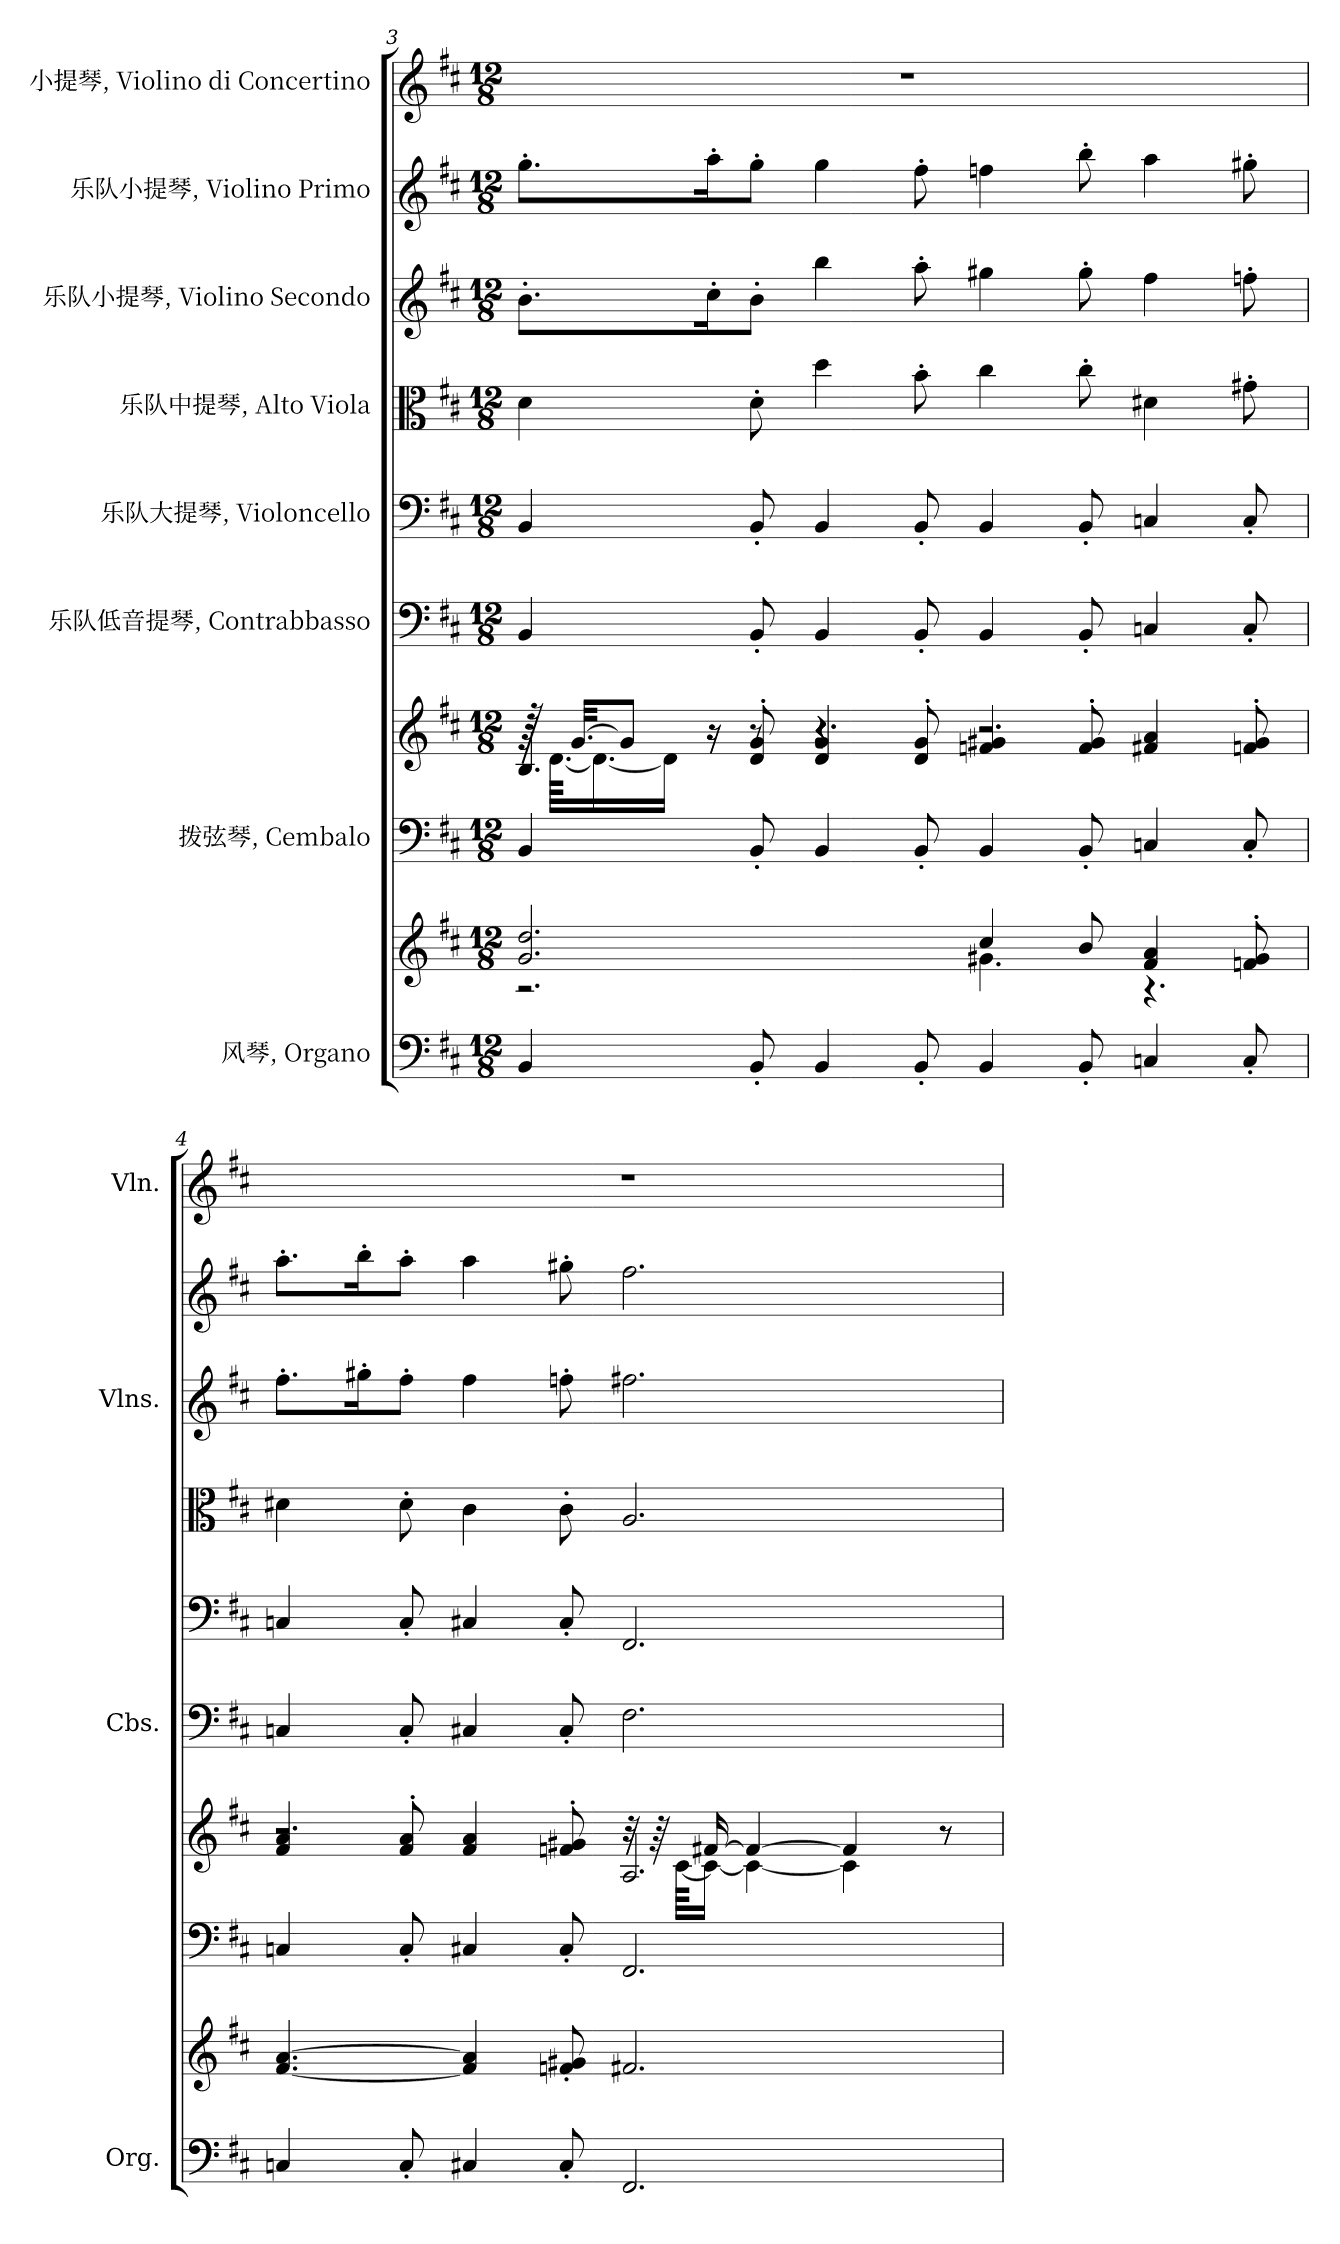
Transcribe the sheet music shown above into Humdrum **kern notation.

**kern	**kern	**kern	**kern	**kern	**kern	**kern	**kern	**kern	**kern
*part8	*part8	*part7	*part7	*part6	*part5	*part4	*part3	*part2	*part1
*staff10	*staff9	*staff8	*staff7	*staff6	*staff5	*staff4	*staff3	*staff2	*staff1
*I"风琴, Organo	*	*I"拨弦琴, Cembalo	*	*I"乐队低音提琴, Contrabbasso	*I"乐队大提琴, Violoncello	*I"乐队中提琴, Alto Viola	*I"乐队小提琴, Violino Secondo	*I"乐队小提琴, Violino Primo	*I"小提琴, Violino di Concertino
*I'Org.	*	*	*	*I'Cbs.	*	*	*I'Vlns.	*	*I'Vln.
!!LO:PB:g=z
*clefF4	*clefG2	*clefF4	*clefG2	*clefF4	*clefF4	*clefC3	*clefG2	*clefG2	*clefG2
*	*	*	*	*ITrd7c12	*	*	*	*	*
*k[f#c#]	*k[f#c#]	*k[f#c#]	*k[f#c#]	*k[f#c#]	*k[f#c#]	*k[f#c#]	*k[f#c#]	*k[f#c#]	*k[f#c#]
*M12/8	*M12/8	*M12/8	*M12/8	*M12/8	*M12/8	*M12/8	*M12/8	*M12/8	*M12/8
=3	=3	=3	=3	=3	=3	=3	=3	=3	=3
*	*^	*	*^	*	*	*	*	*	*
*	*	*	*	*	*^	*	*	*	*	*	*
4BB/	2.g/ 2.dd/	2.r	4BB/	64r	128r	4.B'/	4BBB/	4BB/	4d\	8.b'\L	8.gg'\L	1.r
.	.	.	.	.	[64.d\KKLL	.	.	.	.	.	.	.
.	.	.	.	[32.g/KKL	.	.	.	.	.	.	.	.
.	.	.	.	.	16.d\_	.	.	.	.	.	.	.
.	.	.	.	8g/J]	.	.	.	.	.	.	.	.
.	.	.	.	.	16d\JJ]	.	.	.	.	.	.	.
.	.	.	.	16r	16r	.	.	.	.	16cc#'\K	16aa'\K	.
8BB'/	.	.	8BB'/	8d/' 8g/'	8r	.	8BBB'/	8BB'/	8d'\	8b'\J	8gg'\J	.
4BB/	.	.	4BB/	4d/ 4g/	4.r	4.r	4BBB/	4BB/	4dd\	4bb\	4gg\	.
8BB'/	.	.	8BB'/	8d/' 8g/'	.	.	8BBB'/	8BB'/	8b'\	8aa'\	8ff#'\	.
4BB/	4cc#/	4.g#X\	4BB/	4fn/ 4g#X/	2.r	2.r	4BBB/	4BB/	4cc#\	4gg#X\	4ffn\	.
8BB'/	8b/	.	8BB'/	8f/' 8g#/'	.	.	8BBB'/	8BB'/	8cc#'\	8gg#'\	8bb'\	.
4Cn/	4f#/ 4a/	4.r	4Cn/	4f#X/ 4a/	.	.	4CCn/	4Cn/	4d#X\	4ff#\	4aa\	.
8C'/	8fn/' 8g#/'	.	8C'/	8fn/' 8g#/'	.	.	8CC'/	8C'/	8g#X'\	8ffn'\	8gg#X'\	.
*	*v	*v	*	*	*	*	*	*	*	*	*	*
!!LO:PB:g=z
=4	=4	=4	=4	=4	=4	=4	=4	=4	=4	=4	=4
*	*	*	*	*	*	*	*	*	*	*	*MM47
4Cn/	[4.f#/ [4.a/	4Cn/	4f#/ 4a/	2.r	2.r	4CCn/	4Cn/	4d#X\	8.ff#'\L	8.aa'\L	1.r
.	.	.	.	.	.	.	.	.	16gg#X'\K	16bb'\K	.
8C'/	.	8C'/	8f#/' 8a/'	.	.	8CC'/	8C'/	8d#'\	8ff#'\J	8aa'\J	.
4C#X/	4f#/] 4a/]	4C#X/	4f#/ 4a/	.	.	4CC#X/	4C#X/	4c#\	4ff#\	4aa\	.
8C#'/	8fn/' 8g#X/'	8C#'/	8fn/' 8g#X/'	.	.	8CC#'/	8C#'/	8c#'\	8ffn'\	8gg#X'\	.
2.FF#/	2.f#X/	2.FF#/	16r	32r	2.A/	2.FF#\	2.FF#/	2.A/	2.ff#X\	2.ff#\	.
.	.	.	.	64r	.	.	.	.	.	.	.
.	.	.	.	[64c#\KKLL	.	.	.	.	.	.	.
.	.	.	[16f#X/	16c#\JJ_	.	.	.	.	.	.	.
.	.	.	4f#/_	4c#\_	.	.	.	.	.	.	.
.	.	.	4f#/]	4c#\]	.	.	.	.	.	.	.
.	.	.	8r	8r	.	.	.	.	.	.	.
*	*	*	*v	*v	*v	*	*	*	*	*	*
=	=	=	=	=	=	=	=	=	=
*-	*-	*-	*-	*-	*-	*-	*-	*-	*-
